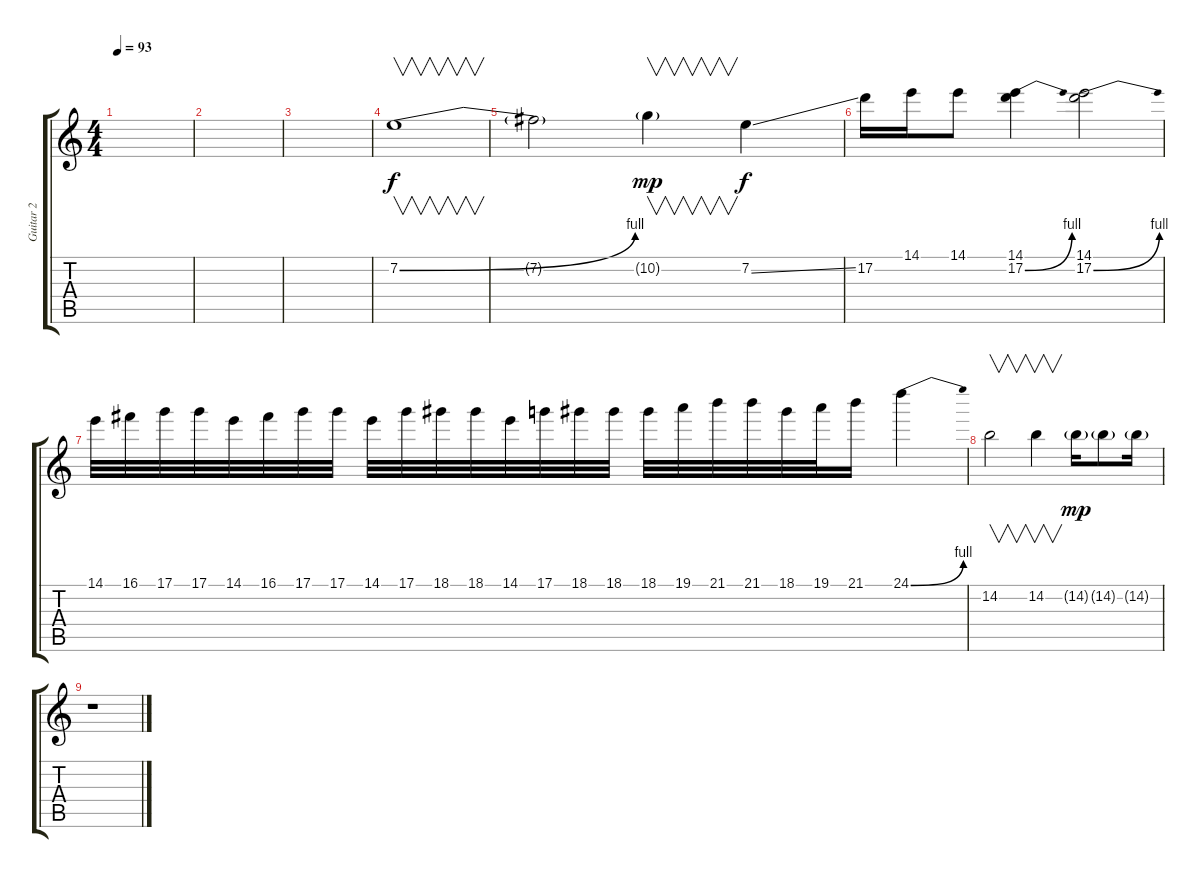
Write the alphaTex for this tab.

\track ("Guitar 2" "Guitar 2") {instrument distortionguitar}
\staff {score tabs}
\tuning (D4 A3 F3 C3 G2 D2) {hide}
\ts (4 4)
\tempo 93
\clef g2
\ks c
|
|
|
7.2{be (bend 0 0 60 4)}.1{v} |
7.2{t}.2 10.2{g}.4{v dy mp} 7.2{ss}.4{dy f} |
17.2.16 14.1.16 14.1.8 (14.1 17.2{be (bend 0 0 60 4)}).4 (14.1 17.2{be (bend 0 0 60 4)}).2 |
14.1.32 16.1.32 17.1.32 17.1.32 14.1.32 16.1.32 17.1.32 17.1.32 14.1.32 17.1.32 18.1.32 18.1.32 14.1.32 17.1.32 18.1.32 18.1.32 18.1.32 19.1.32 21.1.32 21.1.32 18.1.32 19.1.32 21.1.16 24.1{be (bend 0 0 60 4)}.4 |
14.2.2{v} 14.2.4{v} 14.2{g}.16{dy mp} 14.2{g}.8 14.2{g}.16 |
r.1
